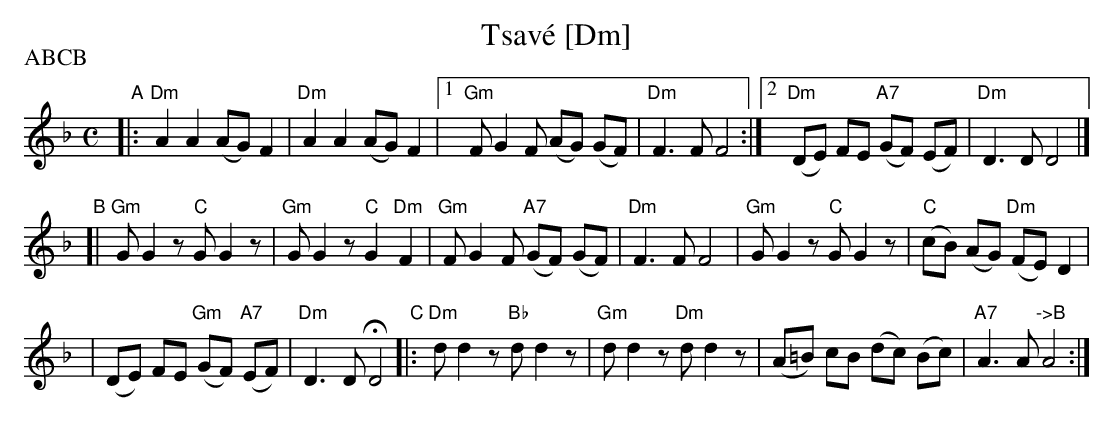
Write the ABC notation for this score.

X:1
T: Tsav\'e [Dm]
M: C
L: 1/8
P: ABCB
K: Dm
"A"\
|: "Dm"kA2 kA2 (AG) F2 | "Dm"kA2 kA2 (AG) F2 \
|1 "Gm"F G2 F (AG) (GF) | "Dm"F3 F F4 \
:|2 "Dm"(DE) FE "A7"(GF) (EF) | "Dm"D3 D D4 |]
"B"[| "Gm"kG kG2z "C"kG kG2z | "Gm"kG kG2z "C"G2 "Dm"F2 \
| "Gm"F G2 F "A7"(GF) (GF) | "Dm"F3 F F4 \
| "Gm"kG kG2z "C"kG kG2z | "C"(cB) (AG) "Dm"(FE) D2 |
| (DE) FE "Gm"(GF) "A7"(EF) | "Dm"D3 D HD4 \
"C"\
|: "Dm"kd kd2z "Bb"kd kd2z | "Gm"kd kd2z "Dm"kd kd2z | (A=B) cB (dc) (Bc) | "A7"A3 A "->B"A4 :|
